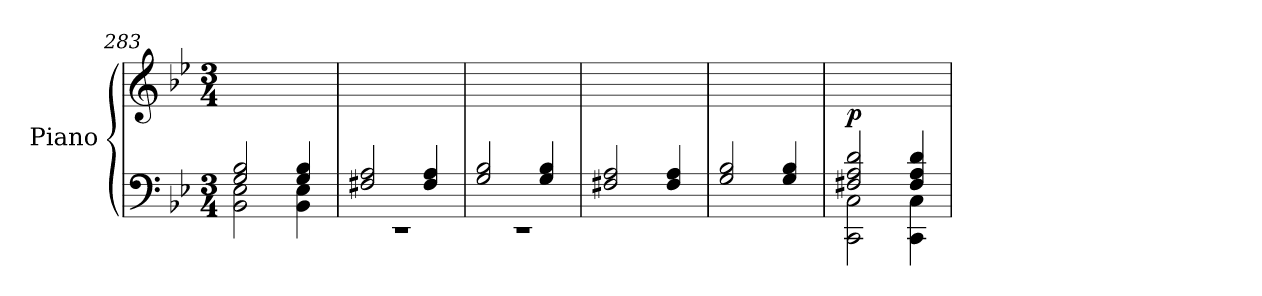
**kern	**kern	**dynam
*part1	*part1	*part1
*staff2	*staff1	*staff1/2
*I"Piano	*	*
*I'Pno	*	*
*clefF4	*clefG2	*
*k[b-e-]	*k[b-e-]	*
*B-:	*B-:	*
*M3/4	*M3/4	*
=283	=283	=283
*^	*	*
2G/ 2B-/	2BB-\ 2E-\	2.ryy	.
4G/ 4B-/	4BB-\ 4E-\	.	.
=284	=284	=284	=284
!	!LO:N:vis=1	!	!
2F#X/ 2A/	2.rEE	2.ryy	.
4F#/ 4A/	.	.	.
=285	=285	=285	=285
!	!LO:N:vis=1	!	!
2G/ 2B-/	2.rEE	2.ryy	.
4G/ 4B-/	.	.	.
*v	*v	*	*
!!LO:LB:g=z
=286	=286	=286
2F#X/ 2A/	2.ryy	.
4F#/ 4A/	.	.
=287	=287	=287
2G/ 2B-/	2.ryy	.
4G/ 4B-/	.	.
=288	=288	=288
*^	*	*
!	!	!	!LO:DY:a=2
2F#X/ 2A/ 2d/	2CC\ 2C\	2.ryy	p
4F#/ 4A/ 4d/	4CC\ 4C\	.	.
*v	*v	*	*
=	=	=
*-	*-	*-
